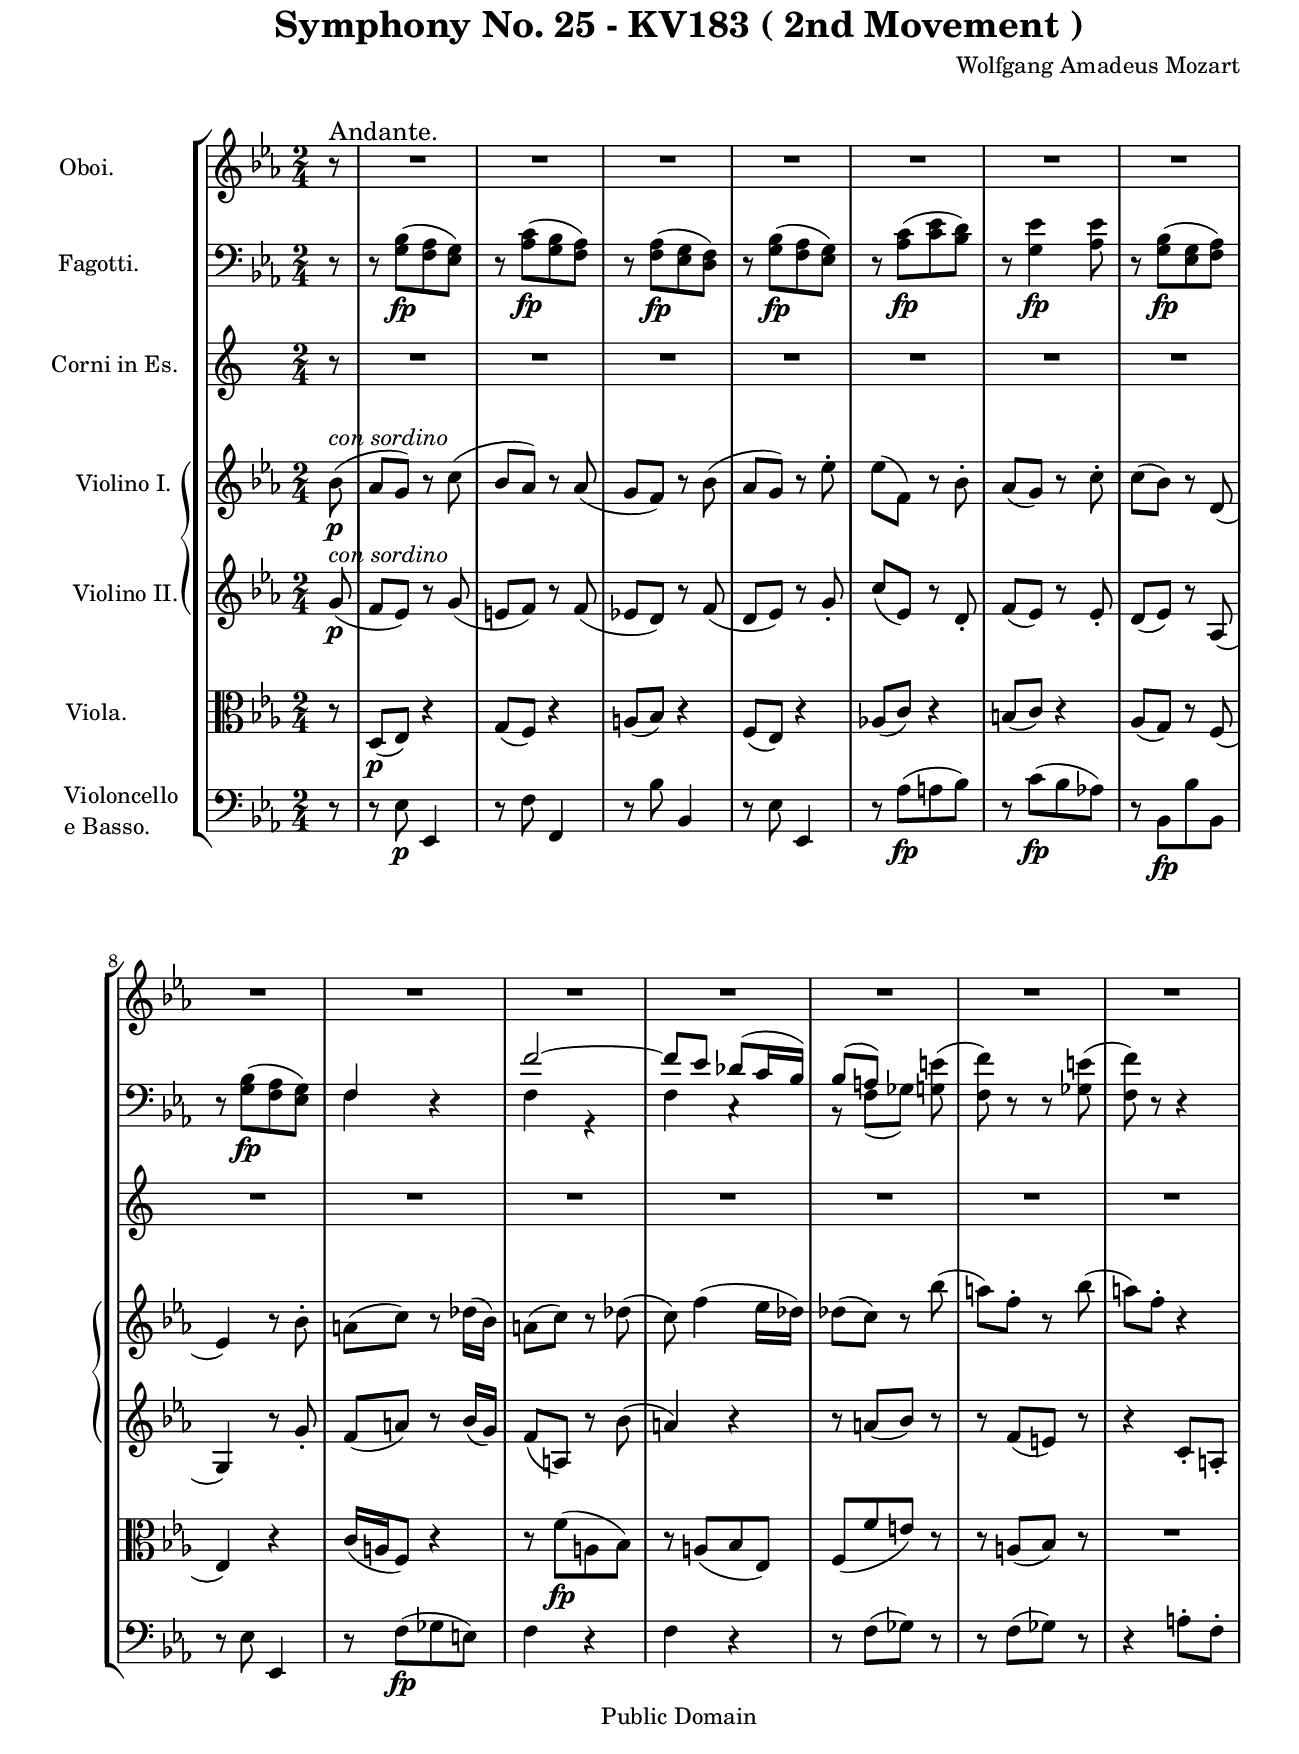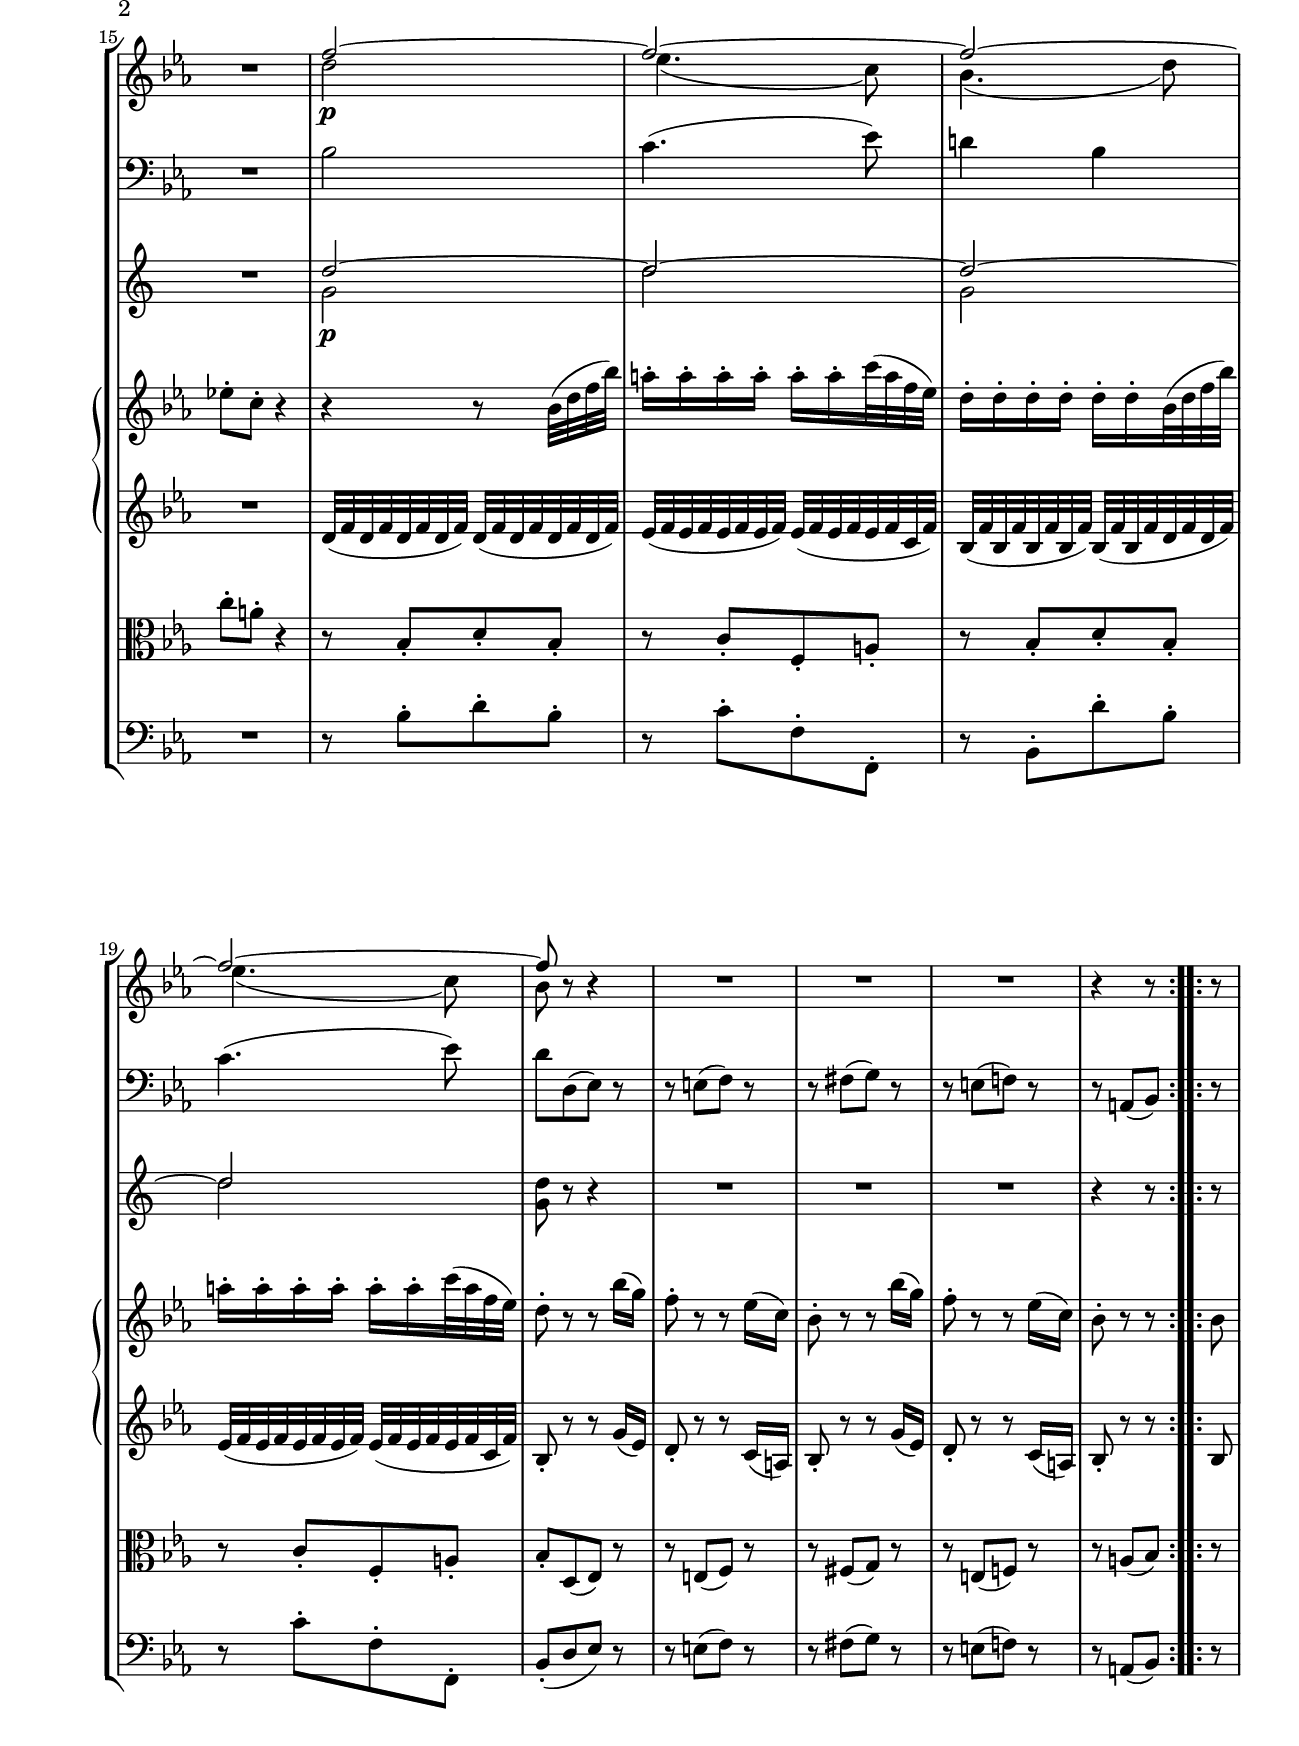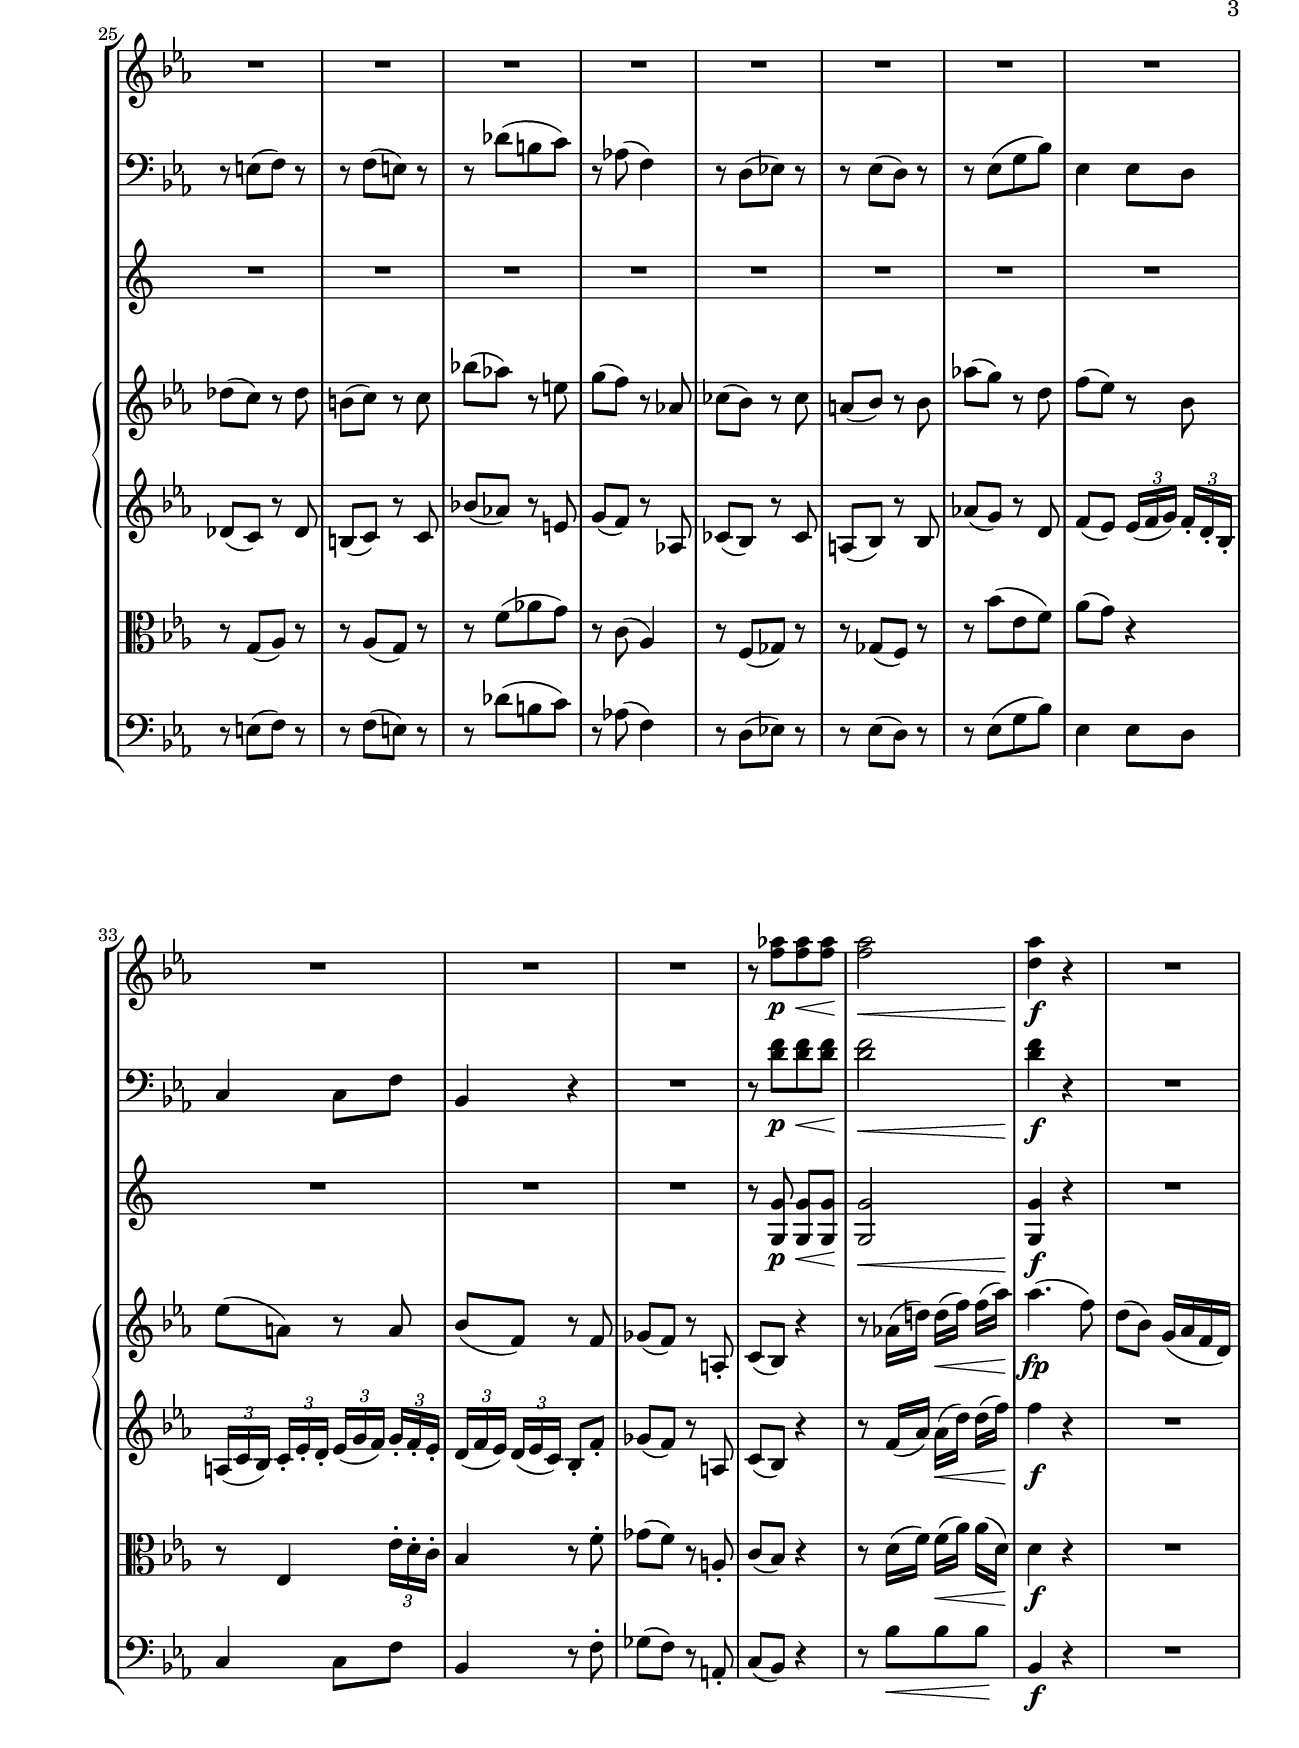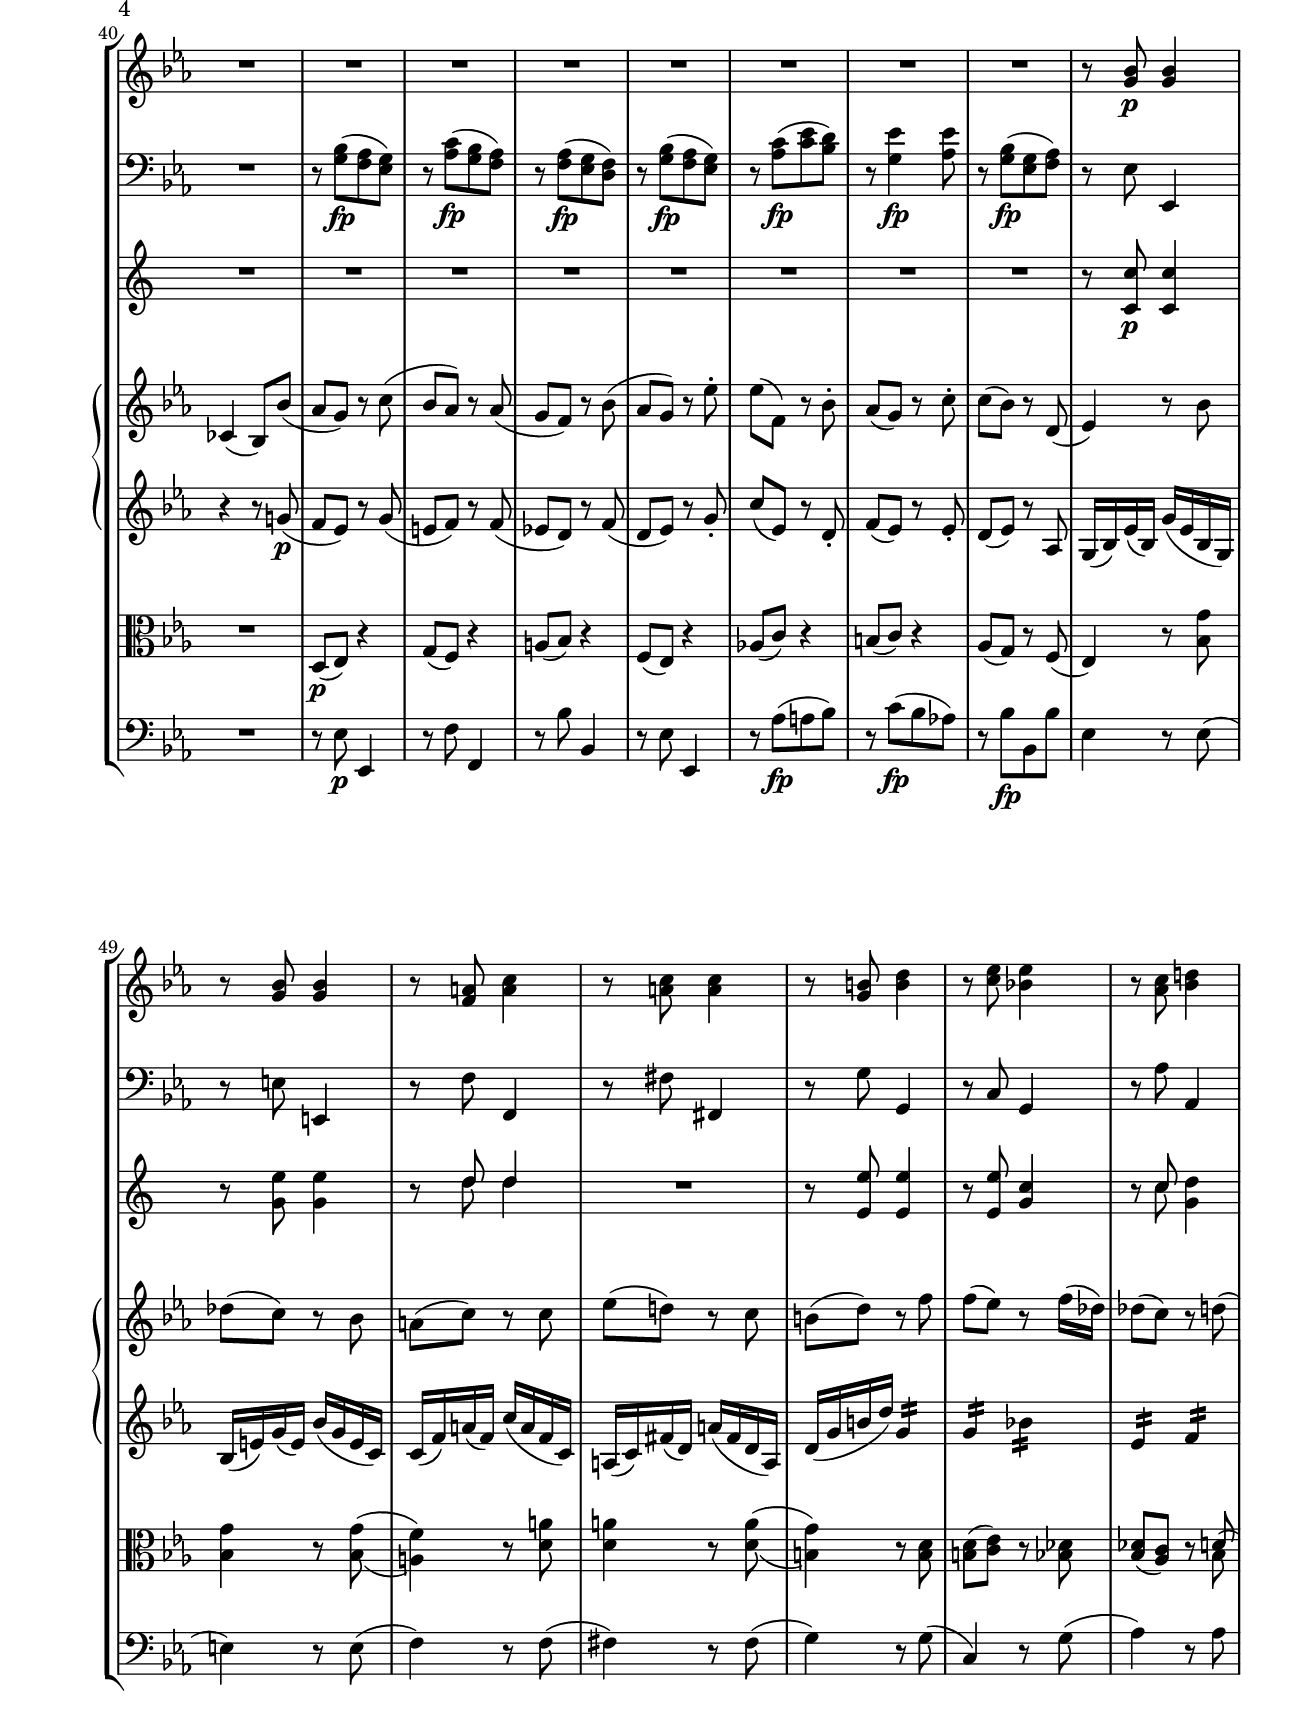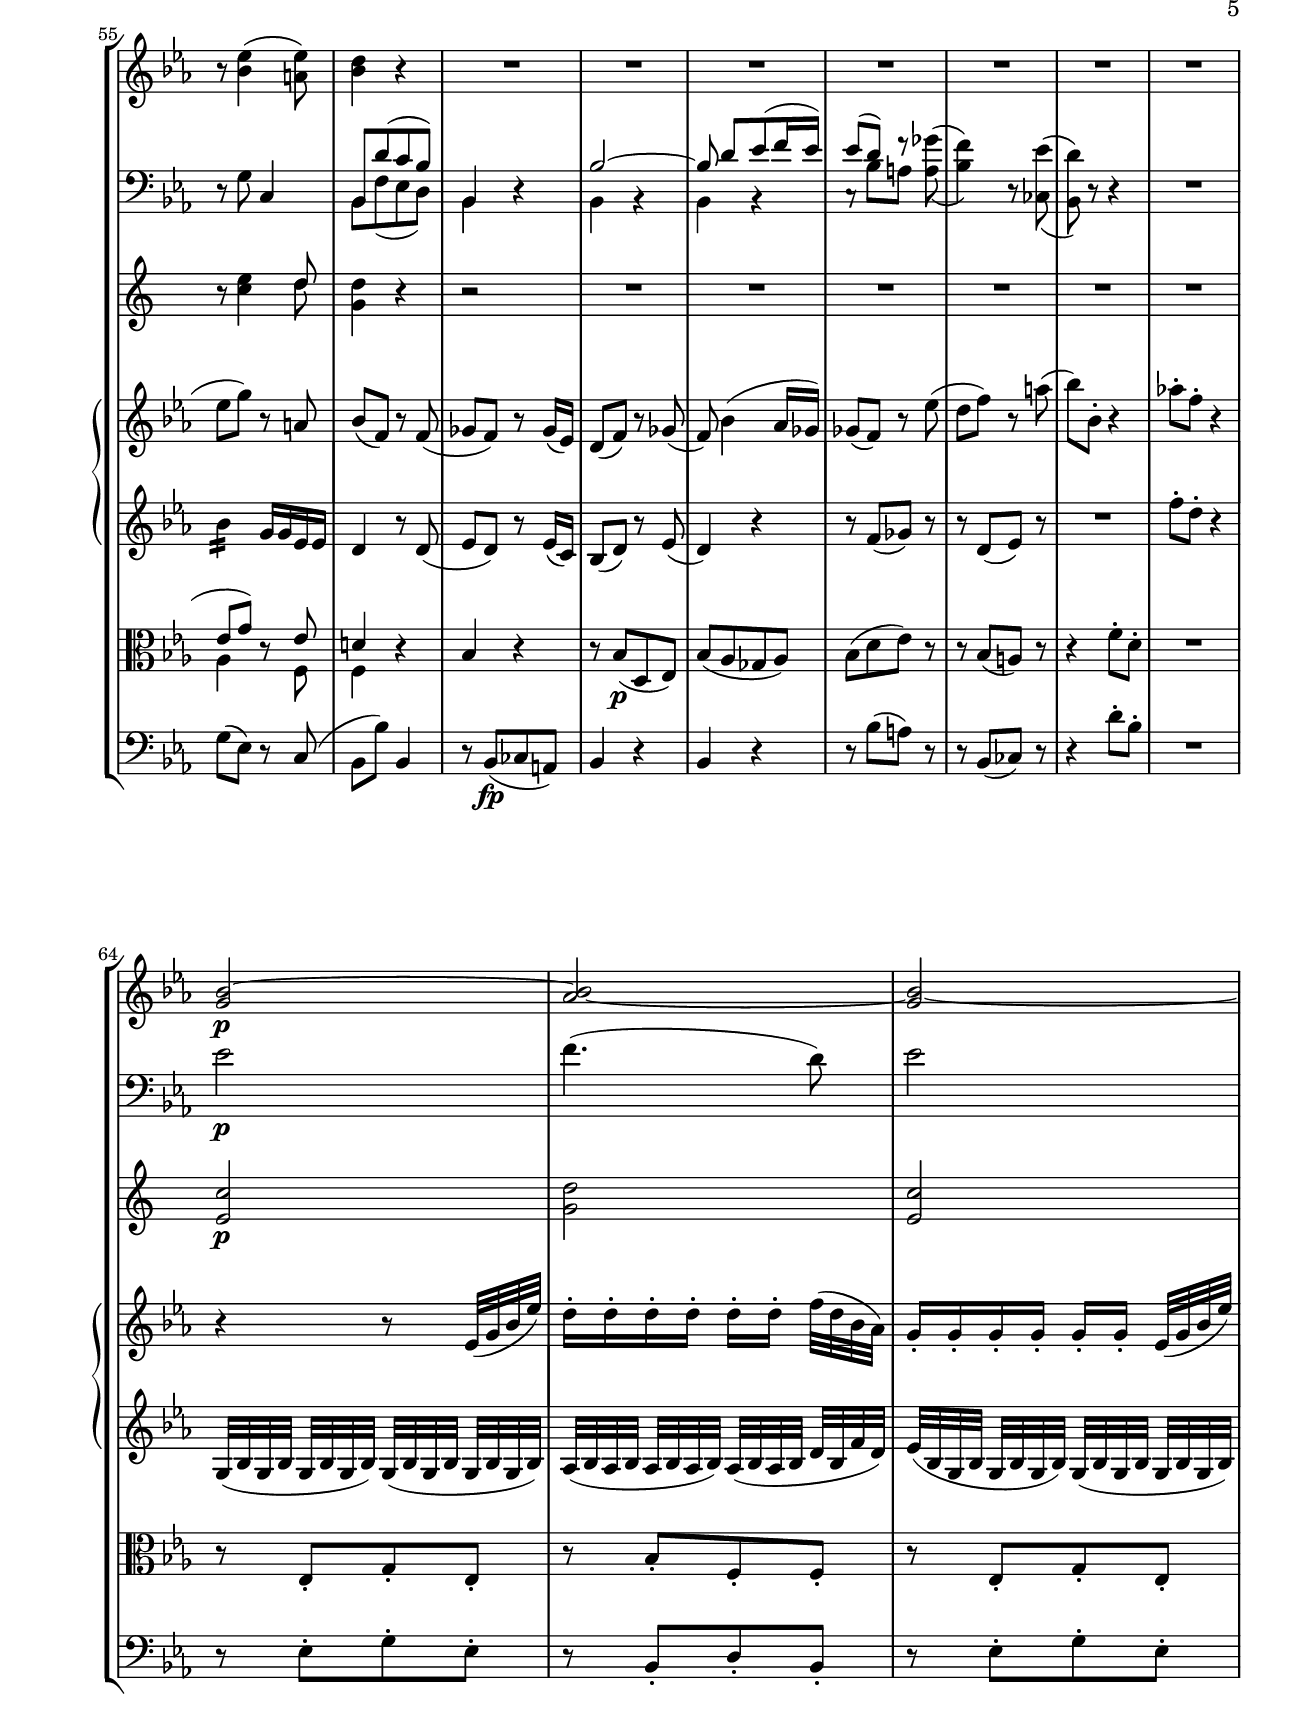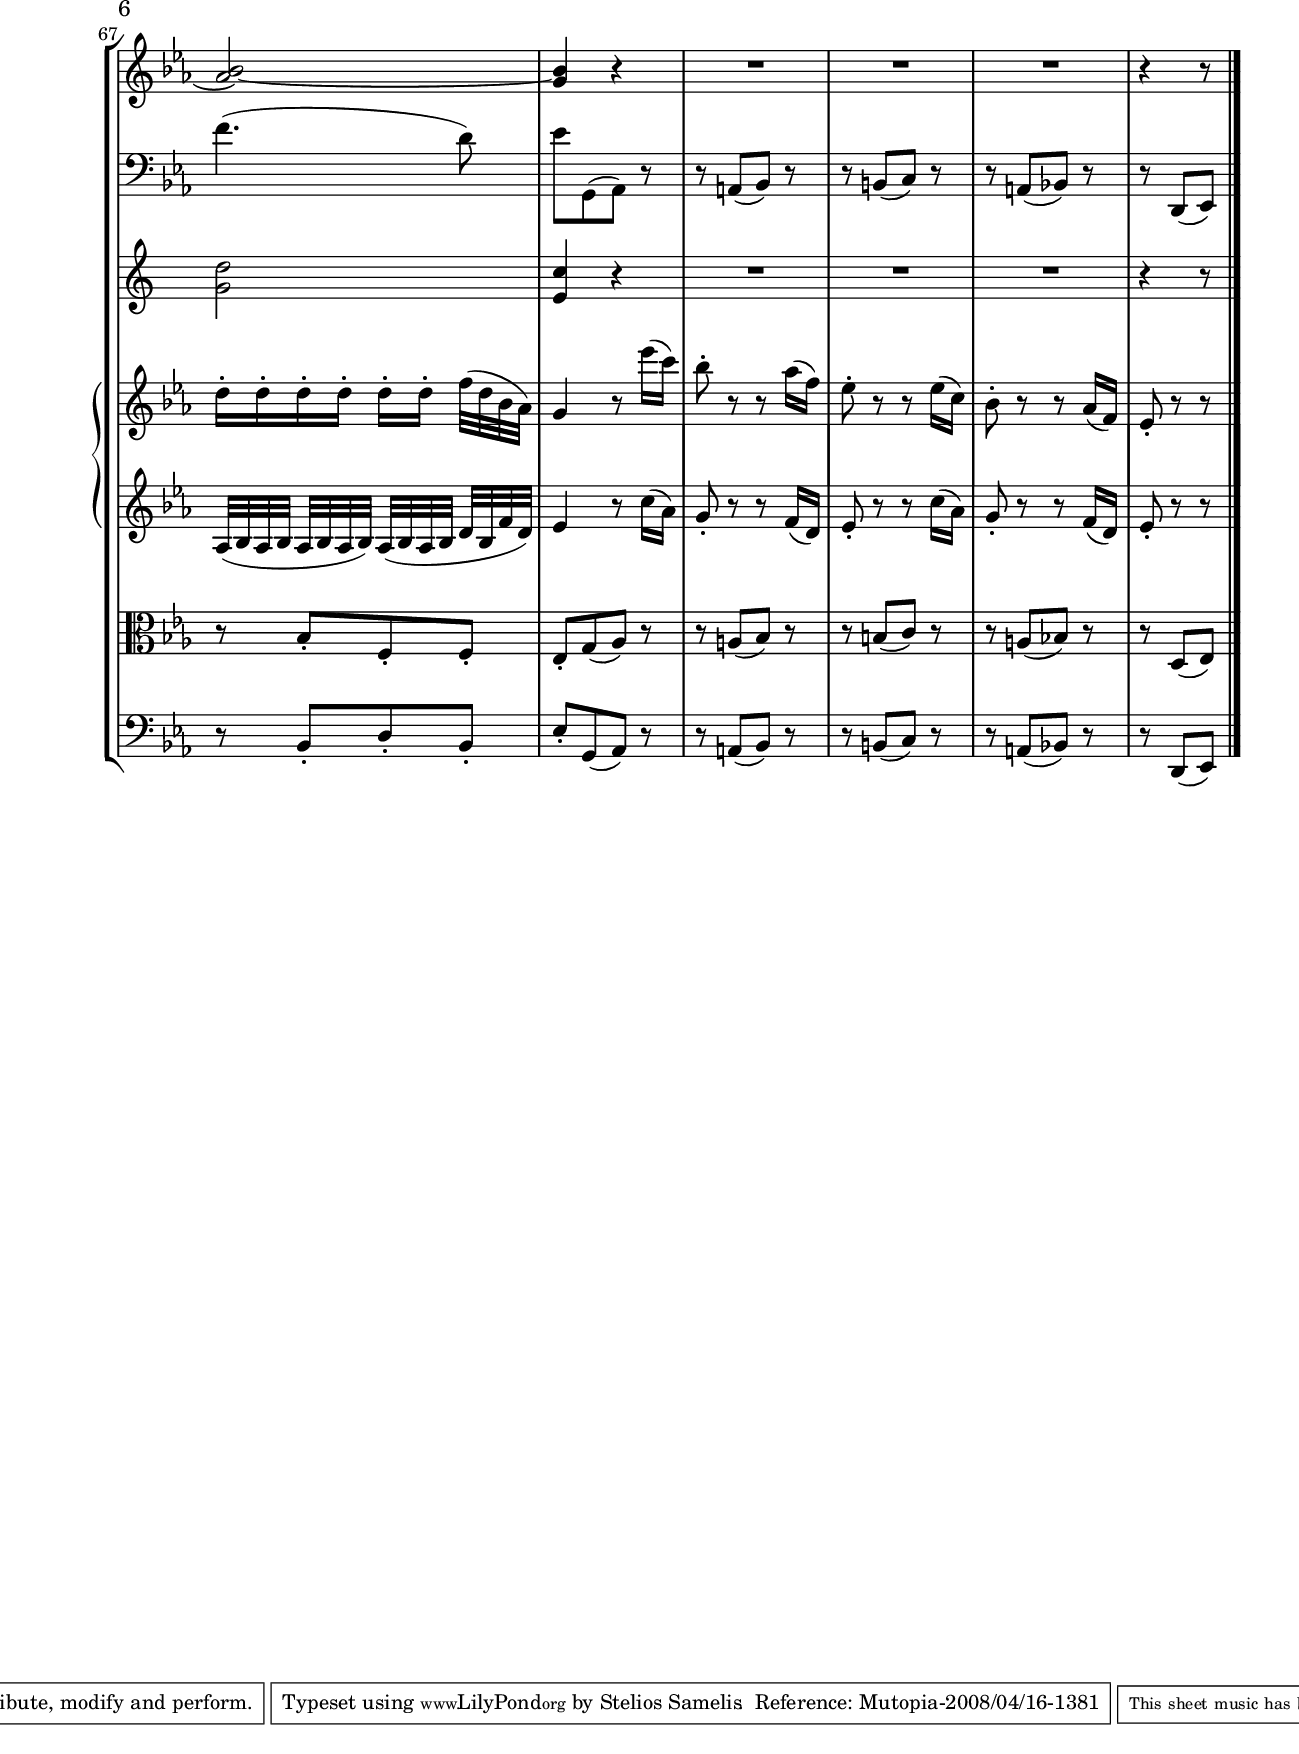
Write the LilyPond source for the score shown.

\version "2.10.3"

\version "2.10.3"

 oboi = {
 \set Staff.instrumentName = "Oboi.          "
 \set Staff.midiInstrument = "oboe"
 \clef treble
 \key ees \major
 \time 2/4
 \override Score.MetronomeMark #'transparent = ##t
 \tempo 4 = 56
 \repeat volta 2 { \partial 8 r8^\markup { \large "Andante." } R2 R2 R2 R2 R2 R2 R2 R2 R2 R2 R2 R2 R2 R2 R2
 << { f''2~ f''2~ f''2~ f''2~ f''8 } \\ { d''2\p ees''4.( c''8) bes'4.( d''8) ees''4.( c''8) bes'8 } >> r8 r4 R2 R2 R2 r4 r8 }
 \repeat volta 2 { r8 R2 R2 R2 R2 R2 R2 R2 R2 R2 R2 R2 r8 <f'' aes''!>\p\<[ <f'' aes''> <f'' aes''>\!]
 <f'' aes''>2\< <d'' aes''>4\!\f r4 R2 R2 R2 R2 R2 R2 R2 R2 R2 r8 <g' bes'>8\p <g' bes'>4
 r8 <g' bes'> <g' bes'>4 r8 <f' a'> <a' c''>4 r8 <a' c''> <a' c''>4 r8 <g' b'> <b' d''>4
 r8 <c'' ees''> <bes'! ees''>4 r8 <aes' c''> <bes' d''!>4 r8 <bes' ees''>4( <a' ees''>8) <bes' d''>4 r R2
 R2 R2 R2 R2 R2 R2 <g' bes'>2\p~ <aes' bes'>2~ <g' bes'>2~ <aes' bes'>2~ <g' bes'>4 r4
 R2 R2 R2 r4 r8 } \bar "|."
}

\version "2.10.3"

 fagotti = {
 \set Staff.instrumentName = "Fagotti.      "
 \set Staff.midiInstrument = "bassoon"
 \clef bass
 \key ees \major
 \time 2/4
 \repeat volta 2 {
 \partial 8 r8 r8 <g bes>\fp([ <f aes> <ees g>]) r8 <aes c'>\fp([ <g bes> <f aes>])
 r8 <f aes>\fp([ <ees g> <d f>]) r8 <g bes>\fp([ <f aes> <ees g>]) r8 <aes c'>\fp([ <c' ees'> <bes d'>])
 r8 <g ees'>4\fp <aes ees'>8 r8 <g bes>\fp([ <ees g> <f aes>]) r8 <g bes>\fp([ <f aes> <ees g>])
 << { f4 } \\ { f4 } >> r4 << { f'2~ f'8 ees' des'( c'16 bes) bes8( a) s8 } \\ { f4 r4 f4 c4\rest b,8\rest f8([ ges]) } >>
 <g e'>8( <f f'>) r8 r <ges e'>( <f f'>) r8 r4 R2 bes2 c'4.( ees'8) d'!4 bes4 c'4.( ees'8)
 d'8[ d( ees)] r8 r8 e([ f]) r r fis([ g]) r r e([ f!]) r r a,([ bes,]) }
 \repeat volta 2 { r8 r8 e([ f]) r r f([ e]) r r des'([ b c']) r aes!( f4) r8 d([ ees!]) r r ees([ d]) r r ees([ g bes]) ees4 ees8 d
 c4 c8 f bes,4 r R2 r8 <d' f'>\p\<[ <d' f'> <d' f'>\!] <d' f'>2\< <d' f'>4\!\f r4
 R2 R2 r8 <g bes>\fp([ <f aes> <ees g>]) r8 <aes c'>\fp([ <g bes> <f aes>])
 r8 <f aes>\fp([ <ees g> <d f>]) r8 <g bes>\fp([ <f aes> <ees g>]) r8 <aes c'>\fp([ <c' ees'> <bes d'>])
 r8 <g ees'>4\fp <aes ees'>8 r8 <g bes>\fp([ <ees g> <f aes>]) r8 ees ees,4
 r8 e e,4 r8 f f,4 r8 fis fis,4 r8 g g,4 r8 c g,4 r8 aes aes,4 r8 g c4
 << { bes,8[ d'( c' bes)] bes,4 } \\ { bes,8[ f( ees d)] bes,4 } >> r4
 << { bes2~ bes8 d'8[ ees'( f'16 ees')] ees'8( d') f'8\rest } \\ { bes,4 b,4\rest bes, bes,\rest c8\rest bes[ a] } >>
 \set doubleSlurs = ##t <a ges'>8( <bes f'>4) r8 <ces ees'>8( <bes, d'>8) r8 r4 R2 ees'2\p
 \set doubleSlurs = ##f f'4.( d'8) ees'2 f'4.( d'8) ees'8[ g,( aes,)] r8 r a,([ bes,]) r r b,([ c]) r r a,([ bes,!]) r
 r8 d,8([ ees,]) } \bar "|."
}

\version "2.10.3"

 cornies = {
 \set Staff.instrumentName = "Corni in Es."
 \set Staff.midiInstrument = "english horn"
 \clef treble
 \key c \major
 \time 2/4
 \repeat volta 2 { \partial 8 r8 R2 R2 R2 R2 R2 R2 R2 R2 R2 R2 R2 R2 R2 R2 R2
 << { d''2~ d''2~ d''2~ d''2 } \\ { g'2\p d'' g' d'' } >> <g' d''>8 r8 r4 R2 R2 R2 r4 r8 }
 \repeat volta 2 { r8 R2 R2 R2 R2 R2 R2 R2 R2 R2 R2 R2 r8 <g g'>\p\< <g g'> <g g'>\! <g g'>2\< <g g'>4\!\f r4
 R2 R2 R2 R2 R2 R2 R2 R2 R2 r8 <c' c''>8\p <c' c''>4
 r8 <g' e''> <g' e''>4 r8 << { d''8 d''4 } \\ { d''8 d''4 } >> R2 r8 <e' e''> <e' e''>4 r8 <e' e''> <g' c''>4
 r8 << { c''8 } \\ { c''8 } >> <g' d''>4 r8 <c'' e''>4 << { d''8 } \\ { d''8 } >> <g' d''>4 r4 r2
 R2 R2 R2 R2 R2 R2 <e' c''>2\p <g' d''> <e' c''> <g' d''> <e' c''>4 r4 R2 R2 R2 r4 r8 } \bar "|."
}

\version "2.10.3"

 violinoone = {
 \set Staff.instrumentName = "Violino I. "
 \set Staff.midiInstrument = "violin"
 \clef treble
 \key ees \major
 \time 2/4
 \repeat volta 2 {
 \partial 8 bes'8\p^\markup { \italic "con sordino" }( aes' g') r8 c''( bes' aes') r aes'( g' f') r bes'( aes' g') r
 ees''8\staccato ees''8( f') r8 bes'\staccato aes'( g') r c''\staccato c''8( bes') r d'( ees'4) r8 bes'8\staccato
 a'8( c'') r des''16( bes') a'8( c'') r8 des''8( c'') f''4( ees''16 des'') des''8( c'') r bes''( a'') f''\staccato r
 bes''( a'') f''\staccato r4 ees''!8\staccato c''\staccato r4
 r4 r8 bes'32( d'' f'' bes'') a''16\staccato a''\staccato a''\staccato a''\staccato a''\staccato a''\staccato
 c'''32( a'' f'' ees'') d''16\staccato d''\staccato d''\staccato d''\staccato d''\staccato d''\staccato bes'32( d'' f'' bes'')
 a''16\staccato a''\staccato a''\staccato a''\staccato a''\staccato a''\staccato c'''32( a'' f'' ees'')
 d''8\staccato r r bes''16( g'') f''8\staccato r r ees''16( c'') bes'8\staccato r r bes''16( g'')
 f''8\staccato r r ees''16( c'') bes'8\staccato r8 r8 }
 \repeat volta 2 { bes'8 des''( c'') r des'' b'( c'') r c'' bes''!( aes''!) r e'' g''( f'') r aes'!
 ces''8( bes') r ces'' a'( bes') r bes' aes''!( g'') r d'' f''( ees'') r bes' ees''( a') r a' bes'( f') r f'
 ges'( f') r a\staccato c'( bes) r4 r8 aes'!16([ d''!]) d''\<([ f'']) f''([ aes'']) aes''4.\!\fp( f''8)
 d''8( bes') g'16( aes' f' d') ces'4( bes8) bes'( aes' g') r8 c''( bes' aes') r aes'( g' f') r bes'( aes' g') r8 ees''\staccato
 ees''8( f') r bes'\staccato aes'( g') r c''\staccato c''( bes') r d'( ees'4) r8 bes'
 des''8( c'') r bes' a'( c'') r c'' ees''( d''!) r c'' b'( d'') r f'' f''( ees'') r8 f''16( des'') des''8( c'') r d''( ees'' g'') r8 a'
 bes'8( f') r f'( ges' f') r ges'16( ees') d'8( f') r ges'( f') bes'4( aes'16 ges') ges'8( f') r ees''( d'' f'') r a''( bes'') bes'\staccato r4
 aes''!8\staccato f''\staccato r4 r4 r8 ees'32([ g' bes' ees''])
 d''16\staccato[ d''\staccato d''\staccato d''\staccato] d''\staccato d''\staccato f''32([ d'' bes' aes'])
 g'16\staccato[ g'\staccato g'\staccato g'\staccato] g'\staccato g'\staccato ees'32([ g' bes' ees''])
 d''16\staccato[ d''\staccato d''\staccato d''\staccato] d''\staccato d''\staccato f''32([ d'' bes' aes'])
 g'4 r8 ees'''16( c''') bes''8\staccato r r aes''16( f'') ees''8\staccato r r ees''16( c'')
 bes'8\staccato r r aes'16( f') ees'8\staccato r r } \bar "|."
}

\version "2.10.3"

 violinotwo = {
 \set Staff.instrumentName = "Violino II."
 \set Staff.midiInstrument = "violin"
 \clef treble
 \key ees \major
 \time 2/4
 \repeat volta 2 {
 \partial 8 g'8\p^\markup { \italic "con sordino" }( f' ees') r8 g'( e' f') r f'( ees'! d') r f'( d' ees') r
 g'8\staccato c''8( ees') r8 d'\staccato f'( ees') r ees'\staccato d'8( ees') r aes( g4) r8 g'8\staccato
 f'8( a') r bes'16( g') f'8( a) r8 bes'8( a'4) r4 r8 a'8([ bes']) r r8 f'([ e']) r r4 c'8\staccato a\staccato R2
 d'32( f' d' f' d' f' d' f') d'( f' d' f' d' f' d' f') ees'( f' ees' f' ees' f' ees' f') ees'( f' ees' f' ees' f' c' f')
 bes( f' bes f' bes f' bes f') bes( f' bes f' d' f' d' f') ees'( f' ees' f' ees' f' ees' f') ees'( f' ees' f' ees' f' c' f')
 bes8\staccato r r g'16( ees') d'8\staccato r r c'16( a) bes8\staccato r r g'16( ees')
 d'8\staccato r r c'16( a) bes8\staccato r r }
 \repeat volta 2 { bes8 des'( c') r des' b( c') r c' bes'!( aes'!) r e' g'( f') r aes! ces'( bes) r ces' a( bes) r bes aes'!( g') r d'
 f'8( ees') \times 2/3 { ees'16([ f' g']) } \times 2/3 { f'16\staccato[ d'\staccato bes\staccato] }
 \times 2/3 { a16([ c' bes]) } \times 2/3 { c'\staccato[ ees'\staccato d'\staccato] }
 \times 2/3 { ees'16([ g' f']) } \times 2/3 { g'\staccato[ f'\staccato ees'\staccato] }
 \times 2/3 { d'16([ f' ees']) } \times 2/3 { d'([ ees' c']) } bes8\staccato f'\staccato ges'( f') r a c'( bes) r4
 r8 f'16([ aes']) aes'\<([ d'']) d''([ f'']) f''4\!\f r4
 R2 r4 r8 g'!8\p( f' ees') r g'( e' f') r f'( ees'! d') r f'( d' ees') r g'\staccato
 c''( ees') r d'\staccato f'( ees') r ees'\staccato d'( ees') r aes g16[( bes) ees'( bes)] g'[( ees' bes g)]
 bes16[( e') g'( e')] bes'[( g' e' c')] c'[( f') a'( f')] c''[( a' f' c')] a[( c') fis'( d')] a'[( fis' d' a)]
 d'16[( g' b' d'')] g'4:16 g'4:16 bes'!4:16 ees'4:16 f'4:16
 bes'4:16 g'16[ g' ees' ees'] d'4 r8 d'( ees' d') r ees'16( c') bes8( d') r ees'( d'4) r4 r8 f'([ ges']) r r d'([ ees']) r R2
 f''8\staccato d''\staccato r4 g32([ bes g bes] g[ bes g bes]) g([ bes g bes] g[ bes g bes])
 aes([ bes aes bes] aes[ bes aes bes]) aes([ bes aes bes] d'[ bes f' d'])
 ees'([ bes g bes] g[ bes g bes]) g([ bes g bes] g[ bes g bes])
 aes([ bes aes bes] aes[ bes aes bes]) aes([ bes aes bes] d'[ bes f' d']) ees'4 r8 c''16( aes')
 g'8\staccato r r f'16( d') ees'8\staccato r r c''16( aes') g'8\staccato r r f'16( d') ees'8\staccato r r } \bar "|."
}

\version "2.10.3"

 viola = {
 \set Staff.instrumentName = "Viola.        "
 \set Staff.midiInstrument = "viola"
 \clef alto
 \key ees \major
 \time 2/4
 \repeat volta 2 {
 \partial 8 r8 d8\p( ees) r4 g8( f) r4 a8( bes) r4 f8( ees) r4 aes!8( c') r4 b8( c') r4 aes8( g) r f( ees4) r4
 c'16( a f8) r4 r8 f'\fp([ a bes]) r8 a([ bes ees]) f8([ f' e']) r r8 a([ bes]) r R2 c''8\staccato a'\staccato r4
 r8 bes8\staccato[ d'\staccato bes\staccato] r c'\staccato[ f\staccato a\staccato]
 r8 bes\staccato[ d'\staccato bes\staccato] r c'\staccato[ f\staccato a\staccato]
 bes8\staccato[ d( ees)] r r8 e([ f]) r r fis([ g]) r r e!([ f!]) r r a([ bes]) }
 \repeat volta 2 { r8 r8 g([ aes]) r r aes([ g]) r r8 f'([ aes'! g']) r c'8( aes4)
 r8 f([ ges]) r r ges([ f]) r r bes'([ ees' f']) aes'( g') r4 r8 ees4 \times 2/3 { ees'16\staccato[ d'\staccato c'\staccato] }
 bes4 r8 f'\staccato ges'8( f') r a\staccato c'( bes) r4 r8 d'16([ f']) f'\<([ aes']) aes'([ d']) d'4\!\f r4
 R2 R2 d8\p( ees) r4 g8( f) r4 a8( bes) r4 f8( ees) r4 aes!8( c') r4 b8( c') r4 aes8( g) r f( ees4) r8 <bes g'>8
 <bes g'>4 r8 \set doubleSlurs = ##t <bes g'>( <a f'>4) r8 <d' a'> <d' a'>4 r8 <d' a'>( <b g'>4) r8 <b d'>
 \set doubleSlurs = ##f <b d'>8( <c' ees'>) r <bes des'> <bes des'>( <aes c'>) r
 << { d'8( ees' g') } \\ { bes8 aes4 } >> r8 << { ees'8 d'!4 } \\ { f8 f4 } >> r4 bes4 r4
 r8 bes8\p([ d ees]) bes([ aes ges aes]) bes([ d' ees']) r r bes([ a]) r r4 f'8\staccato d'\staccato R2
 r8 ees\staccato[ g\staccato ees\staccato] r bes\staccato[ f\staccato f\staccato]
 r8 ees\staccato[ g\staccato ees\staccato] r bes\staccato[ f\staccato f\staccato]
 ees8\staccato[ g( aes)] r r a([ bes]) r r b([ c']) r r a([ bes!]) r r d([ ees]) } \bar "|."
}

\version "2.10.3"

 cellobasso = {
 \set Staff.instrumentName =  \markup { \column { "Violoncello" "e Basso." } }
 \set Staff.midiInstrument = "cello"
 \clef bass
 \key ees \major
 \time 2/4
 \repeat volta 2 { \partial 8 r8 r8 ees\p ees,4 r8 f f,4 r8 bes bes,4 r8 ees ees,4 r8 aes8\fp([ a bes]) r c'\fp([ bes aes!])
 r8 bes,\fp[ bes bes,] r8 ees8 ees,4 r8 f\fp([ ges e]) f4 r4 f4 r r8 f8([ ges]) r r f([ ges]) r r4 a8\staccato f\staccato R2
 r8 bes8\staccato[ d'\staccato bes\staccato] r c'\staccato[ f\staccato f,\staccato]
 r8 bes,\staccato[ d'\staccato bes\staccato] r8 c'\staccato[ f\staccato f,\staccato]
 bes,8\staccato([ d ees]) r r e([ f]) r r fis([ g]) r r e!([ f!]) r r a,([ bes,]) }
 \repeat volta 2 { r8 r8 e([ f]) r r f([ e]) r r des'([ b c']) r aes!( f4) r8 d([ ees!]) r r ees([ d]) r r ees([ g bes]) ees4 ees8 d
 c4 c8 f bes,4 r8 f\staccato ges( f) r a,\staccato c8( bes,) r4 r8 bes\<[ bes bes\!] bes,4\f r4
 R2 R2 r8 ees8\p ees,4 r8 f f,4 r8 bes bes,4 r8 ees ees,4 r8 aes8\fp([ a bes]) r c'\fp([ bes aes!]) r bes\fp[ bes, bes]
 ees4 r8 ees8( e4) r8 e( f4) r8 f( fis4) r8 fis( g4) r8 g( c4) r8 g( aes4) r8 aes g( ees) r c( bes, bes) bes,4
 r8 bes,8\fp([ ces a,]) bes,4 r bes, r r8 bes([ a]) r r bes,([ ces]) r r4 d'8\staccato bes\staccato R2
 r8 ees\staccato[ g\staccato ees\staccato] r bes,\staccato[ d\staccato bes,\staccato]
 r8 ees\staccato[ g\staccato ees\staccato] r bes,\staccato[ d\staccato bes,\staccato]
 ees8\staccato[ g,( aes,)] r r a,([ bes,]) r r b,([ c]) r r a,([ bes,!]) r r d,([ ees,]) } \bar "|."
}


\header {
  title = "Symphony No. 25 - KV183 ( 2nd Movement )"
  composer =  "Wolfgang Amadeus Mozart"
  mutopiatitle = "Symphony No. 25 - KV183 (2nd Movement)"
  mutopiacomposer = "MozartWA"
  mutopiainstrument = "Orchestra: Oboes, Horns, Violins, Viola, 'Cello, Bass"
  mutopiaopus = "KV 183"
  date = "1773"
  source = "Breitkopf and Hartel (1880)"
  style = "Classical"
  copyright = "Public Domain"
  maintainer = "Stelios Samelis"
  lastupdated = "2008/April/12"
  version = "2.10.3"
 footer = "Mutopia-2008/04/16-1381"
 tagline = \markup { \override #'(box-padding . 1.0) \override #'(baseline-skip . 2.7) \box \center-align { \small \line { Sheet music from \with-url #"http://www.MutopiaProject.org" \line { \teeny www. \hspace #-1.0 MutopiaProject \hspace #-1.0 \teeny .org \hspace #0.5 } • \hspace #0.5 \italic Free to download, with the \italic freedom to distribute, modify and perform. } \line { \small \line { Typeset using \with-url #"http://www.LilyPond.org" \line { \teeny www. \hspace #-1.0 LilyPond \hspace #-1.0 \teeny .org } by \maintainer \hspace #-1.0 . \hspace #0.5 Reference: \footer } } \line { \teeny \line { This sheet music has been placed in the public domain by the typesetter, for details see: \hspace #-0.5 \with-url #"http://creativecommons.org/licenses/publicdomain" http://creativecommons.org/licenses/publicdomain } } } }
}


\score {

 \new StaffGroup {
 <<

 \new Staff = "one" {
 \oboi
 }

 \new Staff = "two" {
 \fagotti
 }

 \new Staff = "three" {
 \cornies
 }

 \new PianoStaff <<
 \new Staff = "four" {
 \violinoone
 }

 \new Staff = "five" {
 \violinotwo
 }
 >>

 \new Staff = "six" {
 \viola
 }

 \new Staff = "seven" {
 \cellobasso
 }

 >>
 }

 \layout { }

}


\score {

 \unfoldRepeats

 \new StaffGroup {
 <<

 \new Staff = "one" {
 \oboi
 }

 \new Staff = "two" {
 \fagotti
 }

 \new Staff = "three" {
 \transposition ees
 \cornies
 }

 \new PianoStaff <<
 \new Staff = "four" {
 \violinoone
 }

 \new Staff = "five" {
 \violinotwo
 }
 >>

 \new Staff = "six" {
 \viola
 }

 \new Staff = "seven" {
 \cellobasso
 }

 >>
 }

 \midi { }

}

 \paper {
 after-title-space = 5\cm
 top-margin = 0\cm
 bottom-margin = 0.5\cm
 left-margin = 2.0\cm
 paper-width = 22\cm
 }
